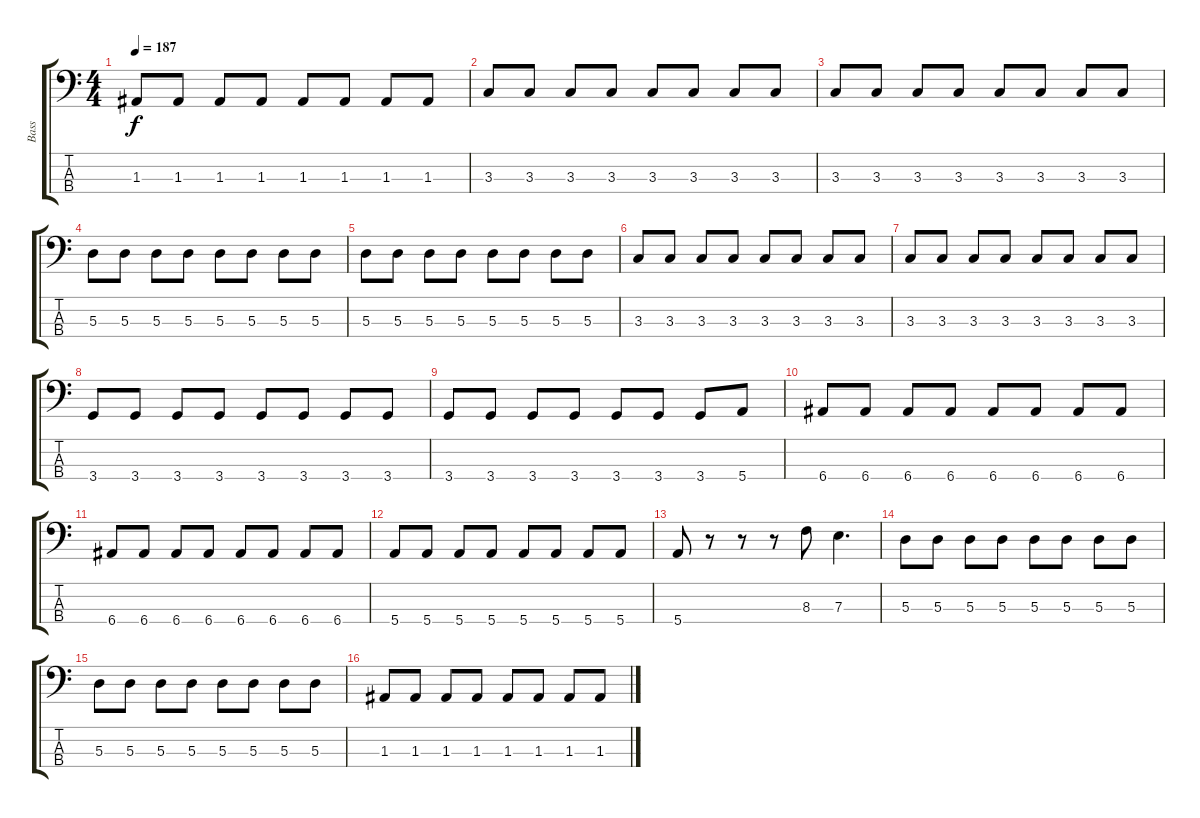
\track ("Bass" "Bass") {instrument electricbassfinger}
\staff {score tabs}
\tuning (G2 D2 A1 E1) {hide}
\ts (4 4)
\tempo 187
\clef f4
\ks c
1.3.8{dy f} 1.3.8 1.3.8 1.3.8 1.3.8 1.3.8 1.3.8 1.3.8 |
3.3.8 3.3.8 3.3.8 3.3.8 3.3.8 3.3.8 3.3.8 3.3.8 |
3.3.8 3.3.8 3.3.8 3.3.8 3.3.8 3.3.8 3.3.8 3.3.8 |
5.3.8 5.3.8 5.3.8 5.3.8 5.3.8 5.3.8 5.3.8 5.3.8 |
5.3.8 5.3.8 5.3.8 5.3.8 5.3.8 5.3.8 5.3.8 5.3.8 |
3.3.8 3.3.8 3.3.8 3.3.8 3.3.8 3.3.8 3.3.8 3.3.8 |
3.3.8 3.3.8 3.3.8 3.3.8 3.3.8 3.3.8 3.3.8 3.3.8 |
3.4.8 3.4.8 3.4.8 3.4.8 3.4.8 3.4.8 3.4.8 3.4.8 |
3.4.8 3.4.8 3.4.8 3.4.8 3.4.8 3.4.8 3.4.8 5.4.8 |
6.4.8 6.4.8 6.4.8 6.4.8 6.4.8 6.4.8 6.4.8 6.4.8 |
6.4.8 6.4.8 6.4.8 6.4.8 6.4.8 6.4.8 6.4.8 6.4.8 |
5.4.8 5.4.8 5.4.8 5.4.8 5.4.8 5.4.8 5.4.8 5.4.8 |
5.4.8 r.8 r.8 r.8 8.3.8 7.3.4{d} |
5.3.8 5.3.8 5.3.8 5.3.8 5.3.8 5.3.8 5.3.8 5.3.8 |
5.3.8 5.3.8 5.3.8 5.3.8 5.3.8 5.3.8 5.3.8 5.3.8 |
1.3.8 1.3.8 1.3.8 1.3.8 1.3.8 1.3.8 1.3.8 1.3.8
